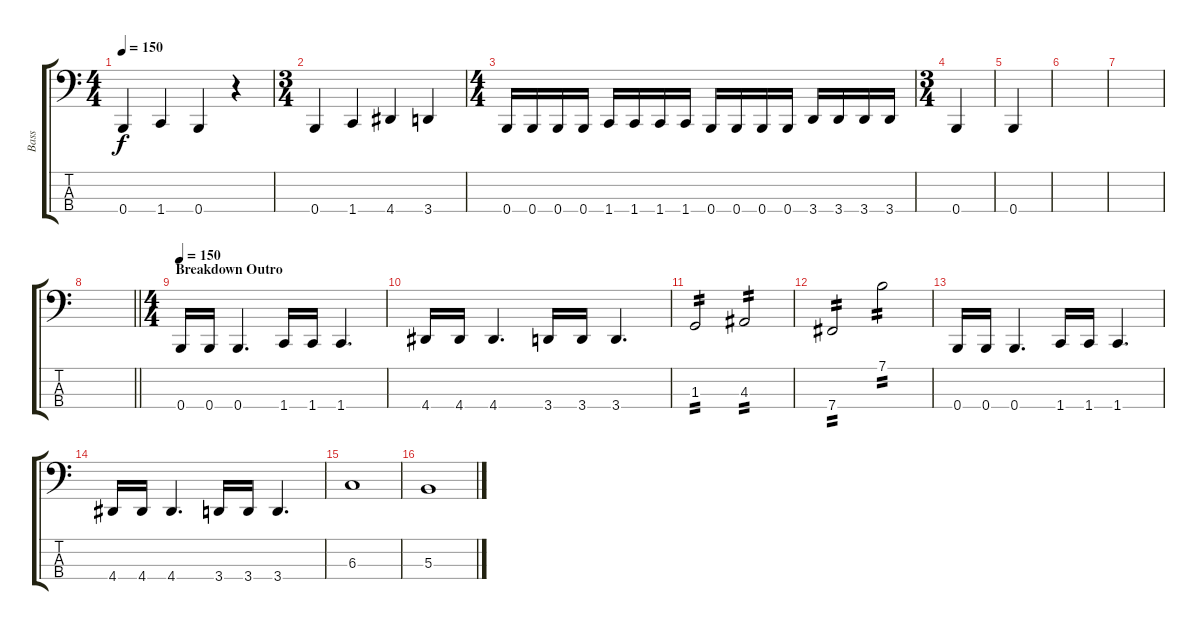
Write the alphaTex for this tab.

\track ("Bass" "Bass") {instrument electricbasspick}
\staff {score tabs}
\tuning (E2 B1 Gb1 B0) {hide}
\ts (4 4)
\tempo 150
\clef f4
\ks c
0.4.4{dy f} 1.4.4 0.4.4 r.4 |
\ts (3 4)
0.4.4 1.4.4 4.4.4 3.4.4 |
\ts (4 4)
0.4.16 0.4.16 0.4.16 0.4.16 1.4.16 1.4.16 1.4.16 1.4.16 0.4.16 0.4.16 0.4.16 0.4.16 3.4.16 3.4.16 3.4.16 3.4.16 |
\ts (3 4)
0.4.4 |
0.4.4 |
|
|
\barLineRight lightlight
|
\ts (4 4)
\section ("" "Breakdown Outro")
\tempo 150
0.4.16 0.4.16 0.4.4{d} 1.4.16 1.4.16 1.4.4{d} |
4.4.16 4.4.16 4.4.4{d} 3.4.16 3.4.16 3.4.4{d} |
1.3.2{tp 2} 4.3.2{tp 2} |
7.4.2{tp 2} 7.1.2{tp 2} |
0.4.16 0.4.16 0.4.4{d} 1.4.16 1.4.16 1.4.4{d} |
4.4.16 4.4.16 4.4.4{d} 3.4.16 3.4.16 3.4.4{d} |
6.3.1 |
5.3.1
